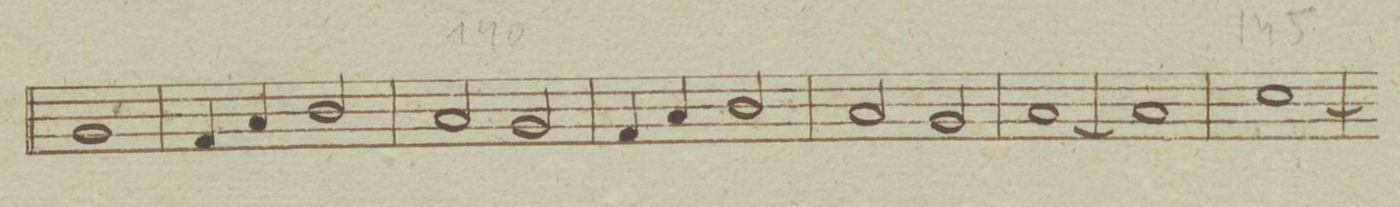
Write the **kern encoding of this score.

**kern	**dynam
*I"Clarinetto Secondo in B.	*
*clefG2	*
*k[b-e-a-]	*
*met(c)	*
*M4/4	*
1f	.
=135	=135
4e-/	.
4g/	.
2a-/	.
=136	=136
2g/	.
2f/	.
=137	=137
4e-/	.
4g/	.
2a-/	.
=138	=138
2g/	.
2f/	.
=139	=139
[1g	.
=140	=140
1g]	.
=141	=141
[<1b-	.
=142	=142
*-	*-
